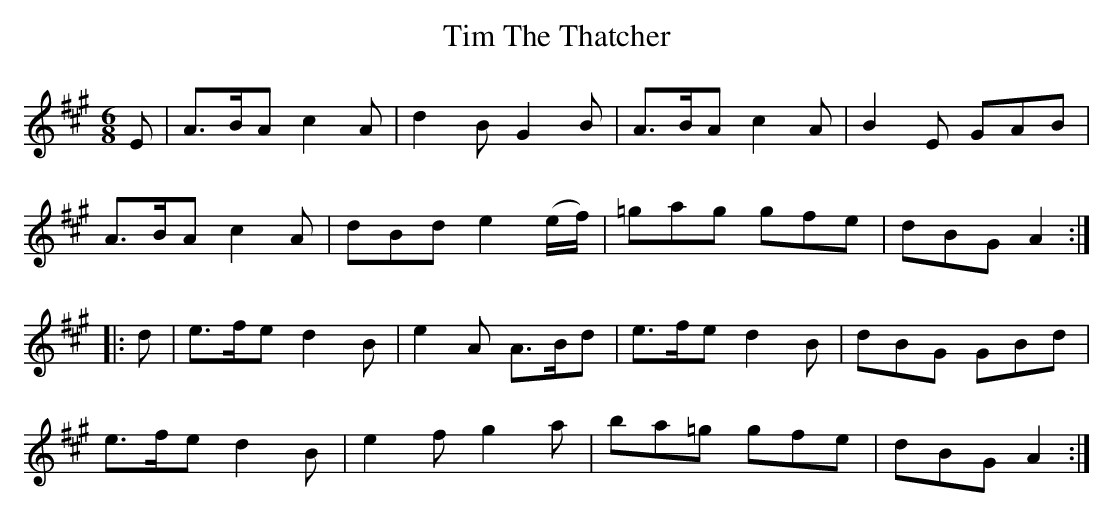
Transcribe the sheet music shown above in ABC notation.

X:1
T: Tim The Thatcher
M: 6/8
L: 1/8
K: A
   E | A>BA c2 A | d2 B G2   B    | A>BA c2 A | B2 E GAB |
       A>BA c2 A | dBd  e2 (e/f/) | =gag gfe  | dBG  A2 :|
|: d | e>fe d2 B | e2 A   A>Bd    | e>fe d2 B | dBG GBd  |
       e>fe d2 B | e2 f g2   a    | ba=g gfe  | dBG  A2 :|
